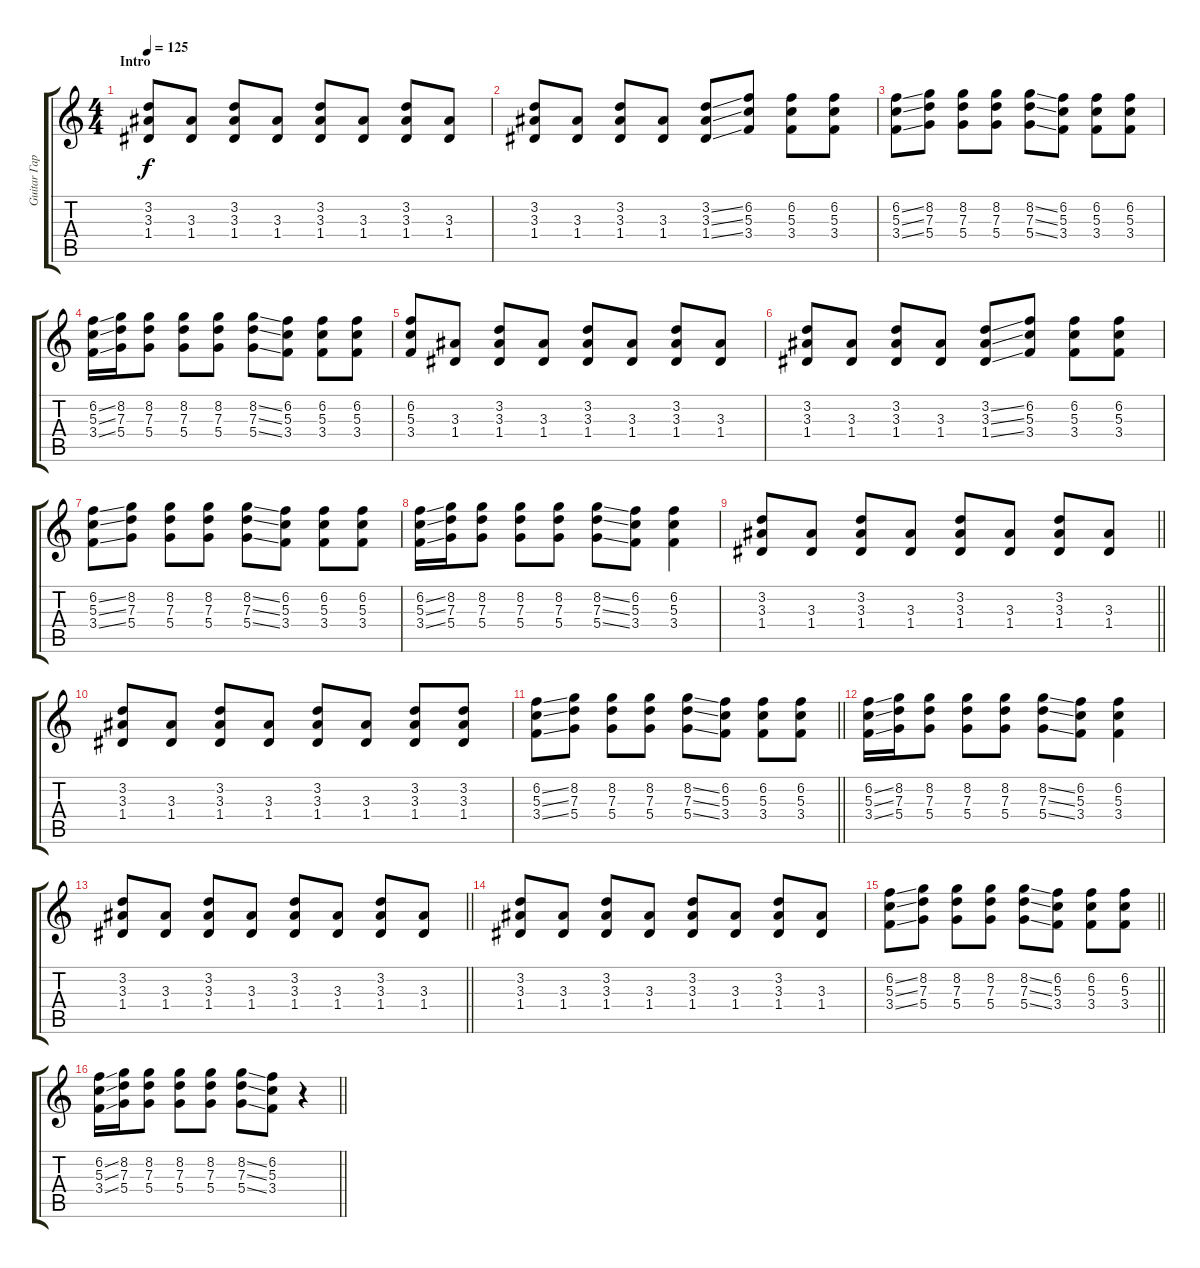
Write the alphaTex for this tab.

\track ("Guitar Гарик" "Guitar Гар") {instrument electricguitarclean}
\staff {score tabs}
\tuning (E4 B3 G3 D3 A2 E2) {hide}
\ts (4 4)
\section ("" "Intro")
\tempo 125
\clef g2
\ks c
(3.2 3.3 1.4).8{dy f instrument electricguitarclean} (3.3 1.4).8 (3.2 3.3 1.4).8 (3.3 1.4).8 (3.2 3.3 1.4).8 (3.3 1.4).8 (3.2 3.3 1.4).8 (3.3 1.4).8 |
(3.2 3.3 1.4).8 (3.3 1.4).8 (3.2 3.3 1.4).8 (3.3 1.4).8 (3.2{ss} 3.3{ss} 1.4{ss}).8 (6.2 5.3 3.4).8 (6.2 5.3 3.4).8 (6.2 5.3 3.4).8 |
(6.2{ss} 5.3{ss} 3.4{ss}).8 (8.2 7.3 5.4).8 (8.2 7.3 5.4).8 (8.2 7.3 5.4).8 (8.2{ss} 7.3{ss} 5.4{ss}).8 (6.2 5.3 3.4).8 (6.2 5.3 3.4).8 (6.2 5.3 3.4).8 |
(6.2{ss} 5.3{ss} 3.4{ss}).16 (8.2 7.3 5.4).16 (8.2 7.3 5.4).8 (8.2 7.3 5.4).8 (8.2 7.3 5.4).8 (8.2{ss} 7.3{ss} 5.4{ss}).8 (6.2 5.3 3.4).8 (6.2 5.3 3.4).8 (6.2 5.3 3.4).8 |
(6.2 5.3 3.4).8 (3.3 1.4).8 (3.2 3.3 1.4).8 (3.3 1.4).8 (3.2 3.3 1.4).8 (3.3 1.4).8 (3.2 3.3 1.4).8 (3.3 1.4).8 |
(3.2 3.3 1.4).8 (3.3 1.4).8 (3.2 3.3 1.4).8 (3.3 1.4).8 (3.2{ss} 3.3{ss} 1.4{ss}).8 (6.2 5.3 3.4).8 (6.2 5.3 3.4).8 (6.2 5.3 3.4).8 |
(6.2{ss} 5.3{ss} 3.4{ss}).8 (8.2 7.3 5.4).8 (8.2 7.3 5.4).8 (8.2 7.3 5.4).8 (8.2{ss} 7.3{ss} 5.4{ss}).8 (6.2 5.3 3.4).8 (6.2 5.3 3.4).8 (6.2 5.3 3.4).8 |
(6.2{ss} 5.3{ss} 3.4{ss}).16 (8.2 7.3 5.4).16 (8.2 7.3 5.4).8 (8.2 7.3 5.4).8 (8.2 7.3 5.4).8 (8.2{ss} 7.3{ss} 5.4{ss}).8 (6.2 5.3 3.4).8 (6.2 5.3 3.4).4{instrument overdrivenguitar} |
\barLineRight lightlight
(3.2 3.3 1.4).8 (3.3 1.4).8 (3.2 3.3 1.4).8 (3.3 1.4).8 (3.2 3.3 1.4).8 (3.3 1.4).8 (3.2 3.3 1.4).8 (3.3 1.4).8 |
(3.2 3.3 1.4).8 (3.3 1.4).8 (3.2 3.3 1.4).8 (3.3 1.4).8 (3.2 3.3 1.4).8 (3.3 1.4).8 (3.2 3.3 1.4).8 (3.2 3.3 1.4).8 |
\barLineRight lightlight
(6.2{ss} 5.3{ss} 3.4{ss}).8 (8.2 7.3 5.4).8 (8.2 7.3 5.4).8 (8.2 7.3 5.4).8 (8.2{ss} 7.3{ss} 5.4{ss}).8 (6.2 5.3 3.4).8 (6.2 5.3 3.4).8 (6.2 5.3 3.4).8 |
(6.2{ss} 5.3{ss} 3.4{ss}).16 (8.2 7.3 5.4).16 (8.2 7.3 5.4).8 (8.2 7.3 5.4).8 (8.2 7.3 5.4).8 (8.2{ss} 7.3{ss} 5.4{ss}).8 (6.2 5.3 3.4).8 (6.2 5.3 3.4).4 |
\barLineRight lightlight
(3.2 3.3 1.4).8 (3.3 1.4).8 (3.2 3.3 1.4).8 (3.3 1.4).8 (3.2 3.3 1.4).8 (3.3 1.4).8 (3.2 3.3 1.4).8 (3.3 1.4).8 |
(3.2 3.3 1.4).8 (3.3 1.4).8 (3.2 3.3 1.4).8 (3.3 1.4).8 (3.2 3.3 1.4).8 (3.3 1.4).8 (3.2 3.3 1.4).8 (3.3 1.4).8 |
\barLineRight lightlight
(6.2{ss} 5.3{ss} 3.4{ss}).8 (8.2 7.3 5.4).8 (8.2 7.3 5.4).8 (8.2 7.3 5.4).8 (8.2{ss} 7.3{ss} 5.4{ss}).8 (6.2 5.3 3.4).8 (6.2 5.3 3.4).8 (6.2 5.3 3.4).8 |
\barLineRight lightlight
(6.2{ss} 5.3{ss} 3.4{ss}).16 (8.2 7.3 5.4).16 (8.2 7.3 5.4).8 (8.2 7.3 5.4).8 (8.2 7.3 5.4).8 (8.2{ss} 7.3{ss} 5.4{ss}).8 (6.2 5.3 3.4).8 r.4{instrument electricguitarclean}
